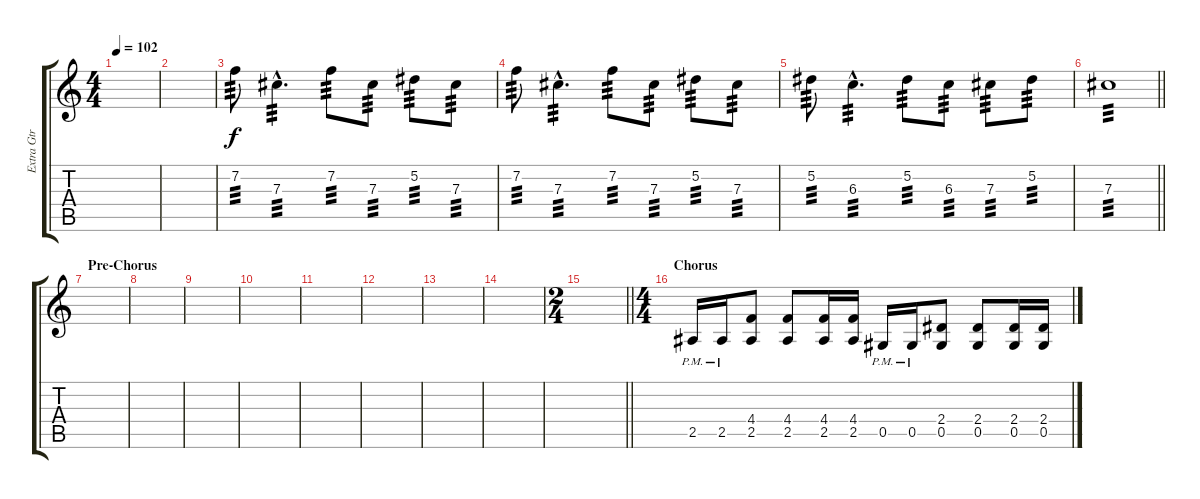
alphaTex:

\track ("Extra Gtr" "Extra Gtr") {instrument distortionguitar}
\staff {score tabs}
\tuning (Eb4 Bb3 Gb3 Db3 Ab2 Eb2) {hide}
\ts (4 4)
\tempo 102
\clef g2
\ks c
|
|
7.2.8{tp 3} 7.3{hac}.4{d tp 3} 7.2.8{tp 3} 7.3.8{tp 3} 5.2.8{tp 3} 7.3.8{tp 3} |
7.2.8{tp 3} 7.3{hac}.4{d tp 3} 7.2.8{tp 3} 7.3.8{tp 3} 5.2.8{tp 3} 7.3.8{tp 3} |
5.2.8{tp 3} 6.3{hac}.4{d tp 3} 5.2.8{tp 3} 6.3.8{tp 3} 7.3.8{tp 3} 5.2.8{tp 3} |
\barLineRight lightlight
7.3.1{tp 3} |
\section ("" "Pre-Chorus")
|
|
|
|
|
|
|
|
\ts (2 4)
\barLineRight lightlight
|
\ts (4 4)
\section ("" "Chorus")
2.5{pm}.16{volume 13} 2.5{pm}.16 (4.4 2.5).8 (4.4 2.5).8 (4.4 2.5).16 (4.4 2.5).16 0.5{pm}.16 0.5{pm}.16 (2.4 0.5).8 (2.4 0.5).8 (2.4 0.5).16 (2.4 0.5).16
